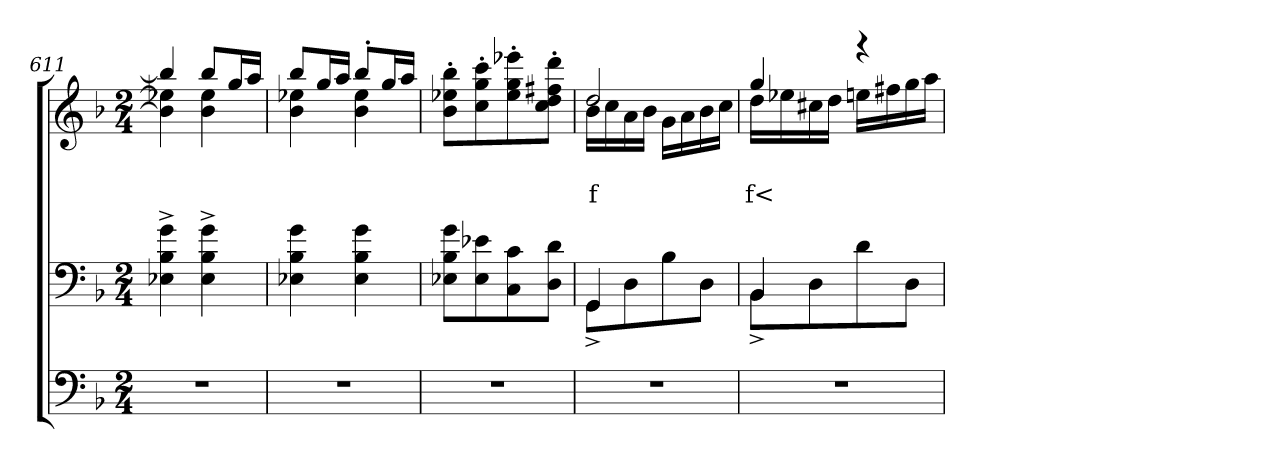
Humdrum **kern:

**kern	**kern	**kern	**text	**text
*part3	*part2	*part1	*part1	*part1
*staff3	*staff2	*staff1	*staff1	*staff1
*clefF4	*clefF4	*clefG2	*	*
*k[b-]	*k[b-]	*k[b-]	*	*
*M2/4	*M2/4	*M2/4	*	*
=611	=611	=611	=611	=611
*	*	*^	*	*
2r	4g^> 4B-^> 4E-X^>	4bb-]	4ee-X] 4b-]	.	.
.	4g^> 4B-^> 4E-^>	8bb-L	4ee- 4b-	.	.
.	.	16ggL	.	.	.
.	.	16aaJJ	.	.	.
=612	=612	=612	=612	=612	=612
2r	4g 4B- 4E-X	8bb-L	4ee-X 4b-	.	.
.	.	16ggL	.	.	.
.	.	16aaJJ	.	.	.
.	4g 4B- 4E-	8bb-'>L	4ee- 4b-	.	.
.	.	16ggL	.	.	.
.	.	16aaJJ	.	.	.
*	*	*v	*v	*	*
=613	=613	=613	=613	=613
2r	8g 8B- 8E-XL	8bb-'> 8ee-X'> 8b-'>L	.	.
.	8e- 8E-	8ccc'> 8gg'> 8cc'>	.	.
.	8c 8C	8eee-'> 8gg'> 8ee-'>	.	.
.	8d 8DJ	8ddd'> 8ff#X'> 8dd'> 8cc'>J	.	.
=614	=614	=614	=614	=614
*	*^	*^	*	*
2r	4GG	8GG^>L	2dd	16b-LL	.	f
.	.	.	.	16cc	.	.
.	.	8D	.	16a	.	.
.	.	.	.	16b-JJ	.	.
.	4ryy	8B-	.	16gLL	.	.
.	.	.	.	16a	.	.
.	.	8DJ	.	16b-	.	.
.	.	.	.	16ccJJ	.	.
=615	=615	=615	=615	=615	=615	=615
2r	4BB-	8BB-^>L	4gg	16ddLL	.	f<
.	.	.	.	16ee-X	.	.
.	.	8D	.	16cc#X	.	.
.	.	.	.	16ddJJ	.	.
.	4ryy	8d	4r	16eenLL	.	.
.	.	.	.	16ff#X	.	.
.	.	8DJ	.	16gg	.	.
.	.	.	.	16aaJJ	.	.
*	*v	*v	*	*	*	*
*	*	*v	*v	*	*
=	=	=	=	=
*-	*-	*-	*-	*-
